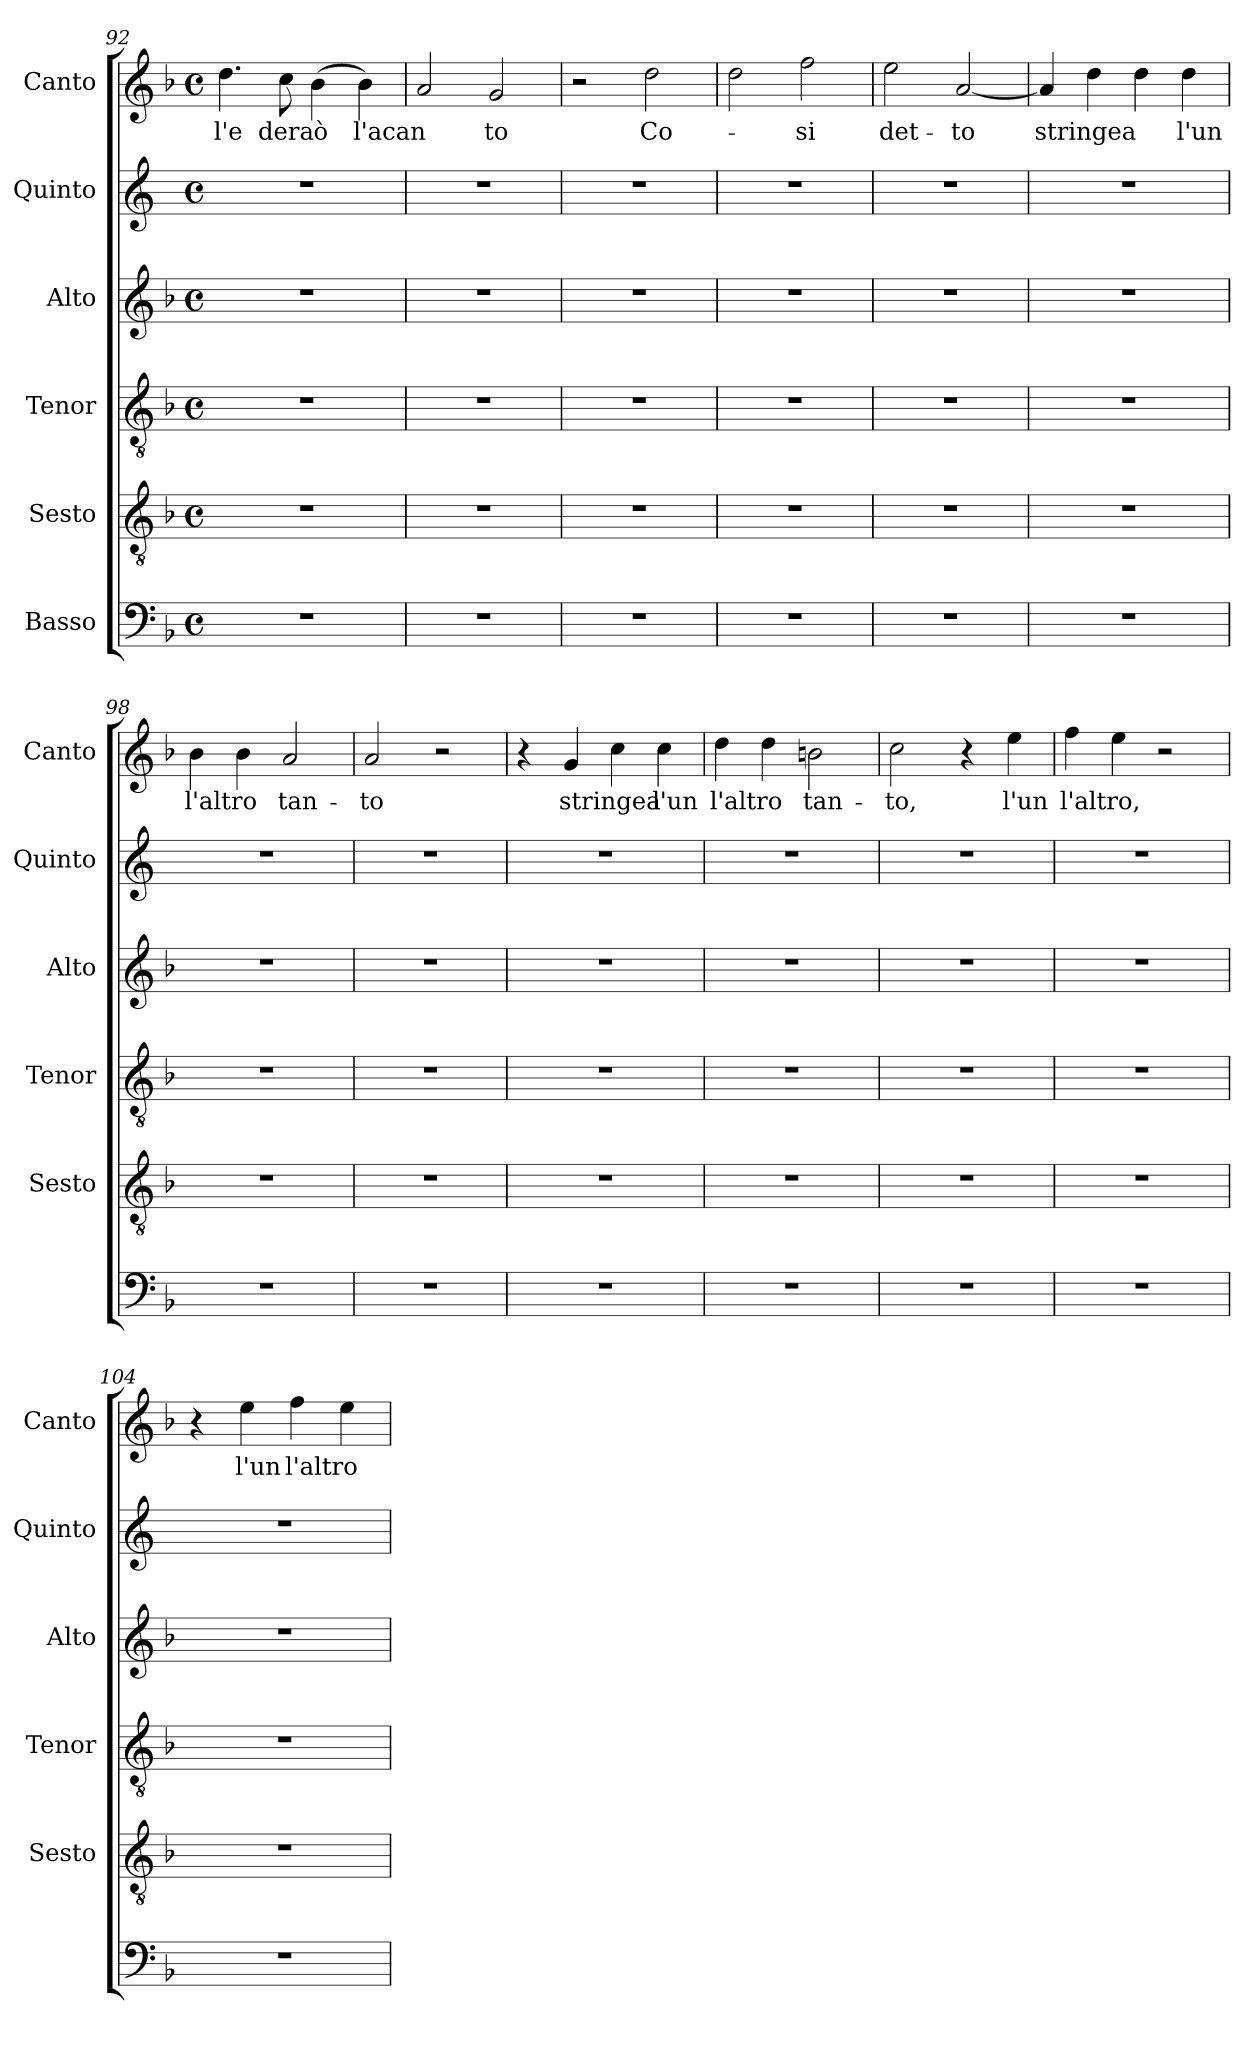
**kern	**kern	**kern	**kern	**kern	**kern	**text
*part6	*part5	*part4	*part3	*part2	*part1	*part1
*staff6	*staff5	*staff4	*staff3	*staff2	*staff1	*staff1
*I"Basso	*I"Sesto	*I"Tenor	*I"Alto	*I"Quinto	*I"Canto	*
*	*I'Sesto	*I'Tenor	*I'Alto	*I'Quinto	*I'Canto	*
*clefF4	*clefGv2	*clefGv2	*clefG2	*clefG2	*clefG2	*
*k[b-]	*k[b-]	*k[b-]	*k[b-]	*k[]	*k[b-]	*
*F:	*F:	*F:	*F:	*C:	*F:	*
*M4/4	*M4/4	*M4/4	*M4/4	*M4/4	*M4/4	*
*met(c)	*met(c)	*met(c)	*met(c)	*met(c)	*met(c)	*
=92	=92	=92	=92	=92	=92	=92
!	!	!	!	!	!	!LO:LY:b:cj
1r	1r	1r	1r	1r	4.dd\	l'e
!	!	!	!	!	!	!LO:LY:b:cj
.	.	.	.	.	8cc\	dera
!	!	!	!	!	!	!LO:LY:b
.	.	.	.	.	(<4b-\	ò
!	!	!	!	!	!	!LO:LY:b
.	.	.	.	.	4b-\)	l'acan
=93	=93	=93	=93	=93	=93	=93
1r	1r	1r	1r	1r	2a/	.
!	!	!	!	!	!	!LO:LY:b:cj
.	.	.	.	.	2g/	to
!!LO:LB:g=z
=94	=94	=94	=94	=94	=94	=94
1r	1r	1r	1r	1r	2r	.
!	!	!	!	!	!	!LO:LY:b
.	.	.	.	.	2dd\	Co-
=95	=95	=95	=95	=95	=95	=95
1r	1r	1r	1r	1r	2dd\	.
!	!	!	!	!	!	!LO:LY:b:cj
.	.	.	.	.	2ff\	-si
=96	=96	=96	=96	=96	=96	=96
!	!	!	!	!	!	!LO:LY:b:cj
1r	1r	1r	1r	1r	2ee\	det-
!	!	!	!	!	!	!LO:LY:b:cj
.	.	.	.	.	[<2a/	-to
=97	=97	=97	=97	=97	=97	=97
!	!	!	!	!	!	!LO:LY:b
1r	1r	1r	1r	1r	4a/]	stringea
.	.	.	.	.	4dd\	.
.	.	.	.	.	4dd\	.
!	!	!	!	!	!	!LO:LY:b:cj
.	.	.	.	.	4dd\	l'un
=98	=98	=98	=98	=98	=98	=98
!	!	!	!	!	!	!LO:LY:b:cj
1r	1r	1r	1r	1r	4b-\	l'altro
.	.	.	.	.	4b-\	.
!	!	!	!	!	!	!LO:LY:b:cj
.	.	.	.	.	2a/	tan-
=99	=99	=99	=99	=99	=99	=99
!	!	!	!	!	!	!LO:LY:b:cj
1r	1r	1r	1r	1r	2a/	-to
.	.	.	.	.	2r	.
=100	=100	=100	=100	=100	=100	=100
1r	1r	1r	1r	1r	4r	.
!	!	!	!	!	!	!LO:LY:b:cj
.	.	.	.	.	4g/	stringea
.	.	.	.	.	4cc\	.
!	!	!	!	!	!	!LO:LY:b:cj
.	.	.	.	.	4cc\	l'un
=101	=101	=101	=101	=101	=101	=101
!	!	!	!	!	!	!LO:LY:b:cj
1r	1r	1r	1r	1r	4dd\	l'altro
.	.	.	.	.	4dd\	.
!	!	!	!	!	!	!LO:LY:b:cj
.	.	.	.	.	2bn\	tan-
=102	=102	=102	=102	=102	=102	=102
!	!	!	!	!	!	!LO:LY:b:cj
1r	1r	1r	1r	1r	2cc\	-to,
.	.	.	.	.	4r	.
!	!	!	!	!	!	!LO:LY:b:cj
.	.	.	.	.	4ee\	l'un
=103	=103	=103	=103	=103	=103	=103
!	!	!	!	!	!	!LO:LY:b
1r	1r	1r	1r	1r	4ff\	l'altro,
.	.	.	.	.	4ee\	.
.	.	.	.	.	2r	.
=104	=104	=104	=104	=104	=104	=104
1r	1r	1r	1r	1r	4r	.
!	!	!	!	!	!	!LO:LY:b:cj
.	.	.	.	.	4ee\	l'un
!	!	!	!	!	!	!LO:LY:b:cj
.	.	.	.	.	4ff\	l'altro
.	.	.	.	.	4ee\	.
=	=	=	=	=	=	=
*-	*-	*-	*-	*-	*-	*-
